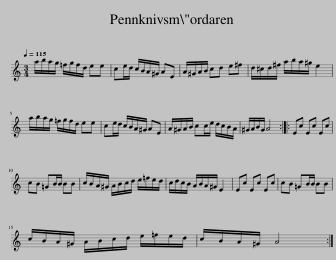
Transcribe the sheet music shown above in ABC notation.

X:1
L:1/8
Q:1/4=115
M:3/4
I:linebreak $
K:C
V:1 treble
V:1
 a/b/a/g/ =f/g/f/d/ ee | ce/d/ c/B/A/^G/ AE | A/^G/A/B/ cd e^f | d/^c/d/^f/ a/b/a/^g/ e2 |$ a/b/a/g/ =f/g/f/d/ ee | %5
 ce/d/ c/B/A/^G/ AE | A/^G/A/B/ cc/e/ d/c/B/A/ | ^G/A/B/G/ A4 :: Ec Ec Ec |$ cB =GB/B/ BB | %10
 c/B/A/^G/ A/B/c/d/ e/=f/e/d/ | c/d/c/B/ A/B/A/^G/ E2 | Ec Ec Ec | cB =GB/B/ BB |$ c/B/A/^G/ A/B/c/d/ e/=f/e/d/ | %15
 c/B/A/^G/ A4 :| %16
